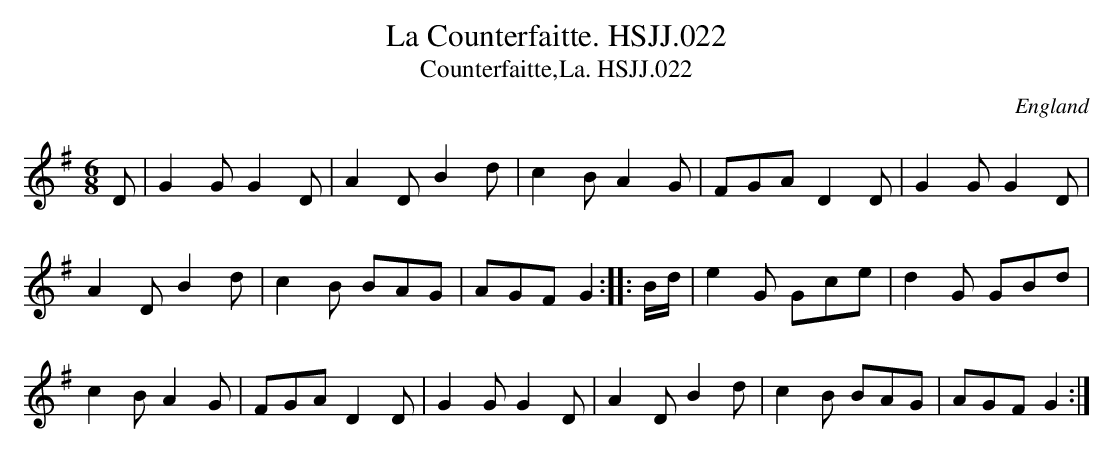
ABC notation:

X:1
T:La Counterfaitte. HSJJ.022
T:Counterfaitte,La. HSJJ.022
M:6/8
L:1/8
O:England
K:G
D|G2GG2D|A2DB2d|c2BA2G|FGAD2D|G2GG2D|!A2DB2d|c2B BAG|AGFG2:|
|:B/d/|e2G Gce|d2G GBd|!c2BA2G|FGAD2D|G2GG2D|A2DB2d|c2B BAG|AGFG2:|]
